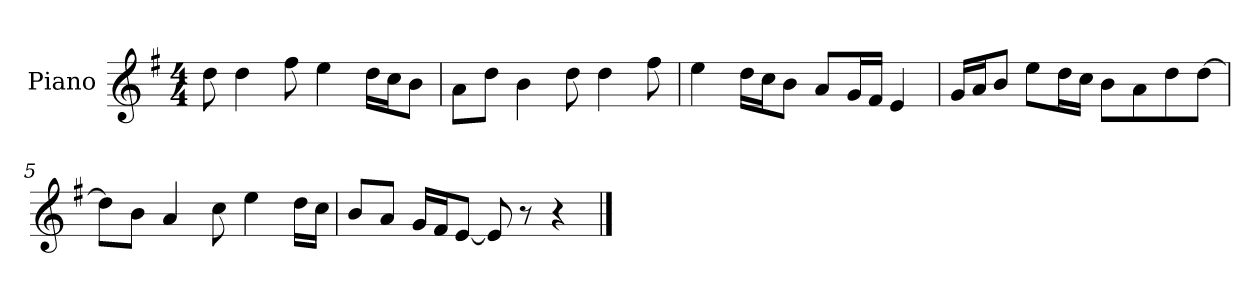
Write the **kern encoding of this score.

**kern
*part1
*staff1
*I"Piano
*I'P-no
*clefG2
*k[f#]
*M4/4
*MM90
=1
8dd\
4dd\
8ff#\
4ee\
16dd\LL
16cc\J
8b\J
=2
8a\L
8dd\J
4b\
8dd\
4dd\
8ff#\
=3
4ee\
16dd\LL
16cc\J
8b\J
8a/L
16g/L
16f#/JJ
4e/
=4
16g/LL
16a/J
8b/J
8ee\L
16dd\L
16cc\JJ
8b\L
8a\
8dd\
[8dd\J
=5
8dd\L]
8b\J
4a/
8cc\
4ee\
16dd\LL
16cc\JJ
!!LO:LB:g=z
=6
8b/L
8a/J
16g/LL
16f#/J
[8e/J
8e/]
8r
4r
==
*-
